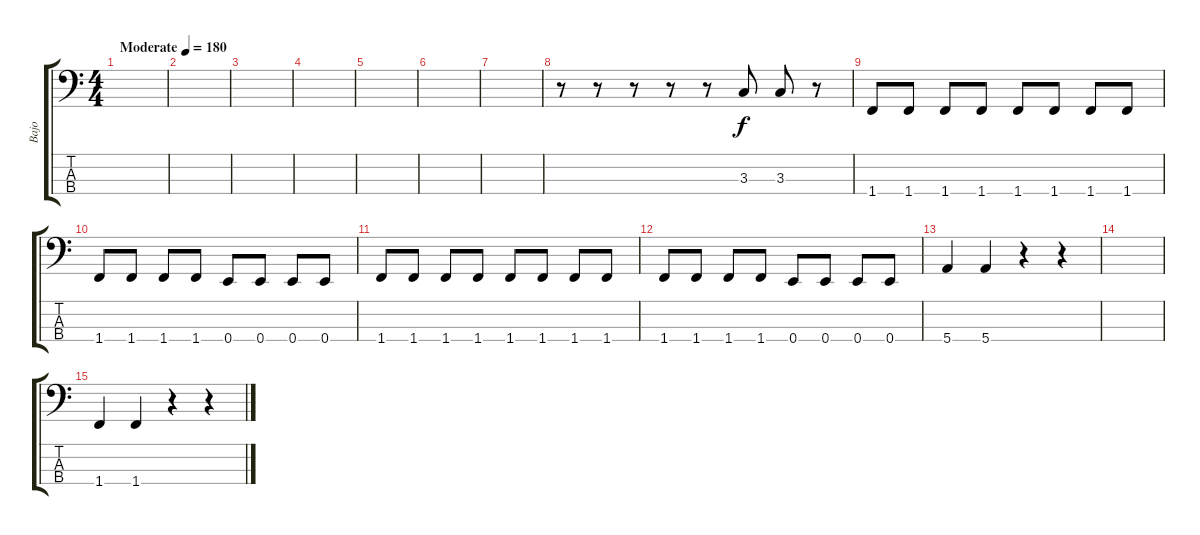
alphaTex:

\track ("Bajo" "Bajo") {instrument electricbassfinger}
\staff {score tabs}
\tuning (G2 D2 A1 E1) {hide}
\ts (4 4)
\tempo (180 "Moderate")
\clef f4
\ks c
|
|
|
|
|
|
|
r.8 r.8 r.8 r.8 r.8 3.3.8 3.3.8 r.8 |
1.4.8 1.4.8 1.4.8 1.4.8 1.4.8 1.4.8 1.4.8 1.4.8 |
1.4.8 1.4.8 1.4.8 1.4.8 0.4.8 0.4.8 0.4.8 0.4.8 |
1.4.8 1.4.8 1.4.8 1.4.8 1.4.8 1.4.8 1.4.8 1.4.8 |
1.4.8 1.4.8 1.4.8 1.4.8 0.4.8 0.4.8 0.4.8 0.4.8 |
5.4.4 5.4.4 r.4 r.4 |
|
1.4.4 1.4.4 r.4 r.4
